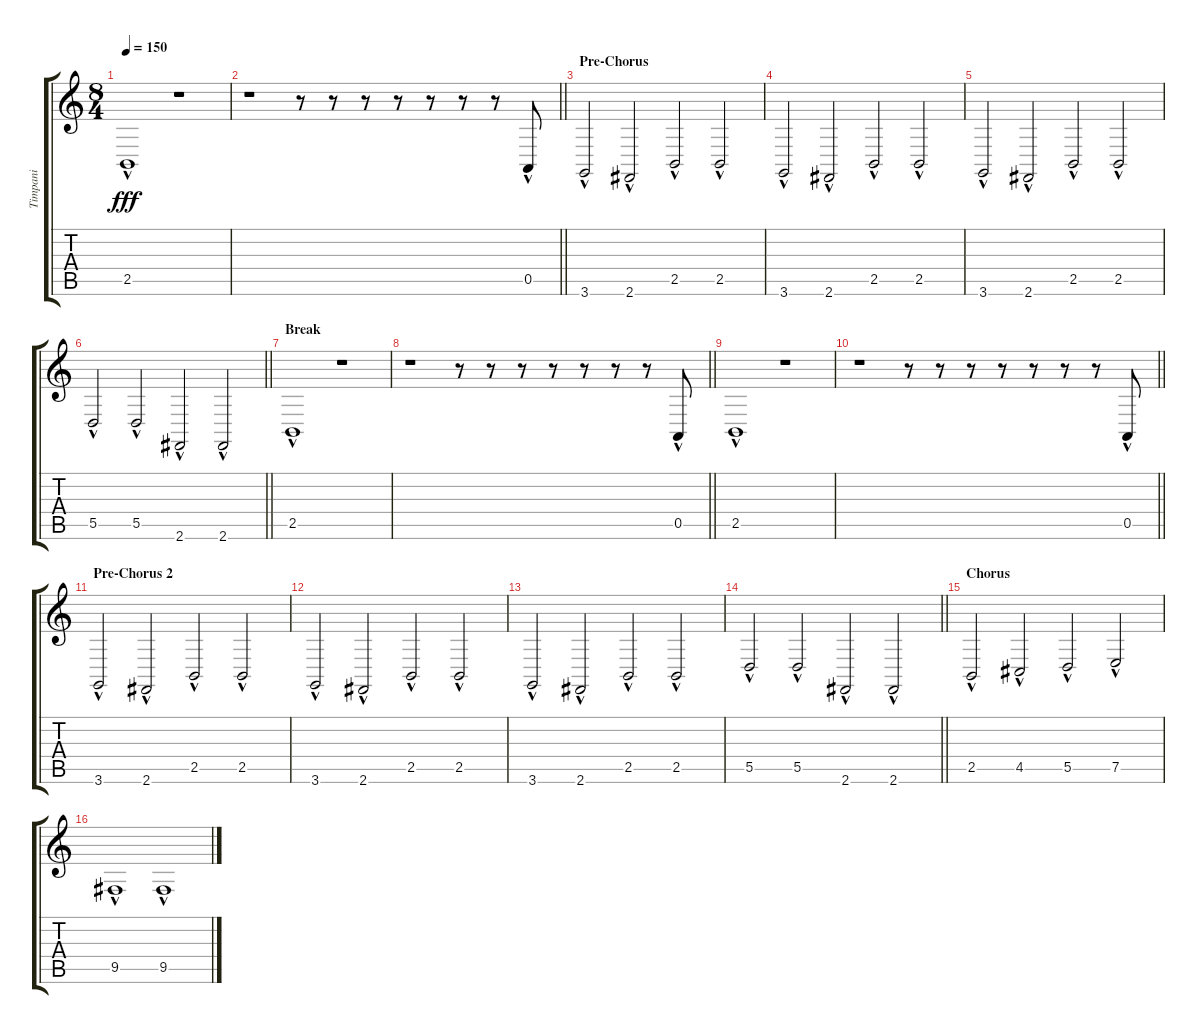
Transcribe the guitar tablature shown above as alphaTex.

\track ("Timpani" "Timpani") {instrument timpani}
\staff {score tabs}
\tuning (E4 B3 G3 D3 A2 E2) {hide}
\ts (8 4)
\tempo 150
\clef g2
\ks c
2.5{hac}.1{dy fff} r.1 |
\barLineRight lightlight
r.1 r.8 r.8 r.8 r.8 r.8 r.8 r.8 0.5{hac}.8 |
\section ("" "Pre-Chorus")
3.6{hac}.2 2.6{hac}.2 2.5{hac}.2 2.5{hac}.2 |
3.6{hac}.2 2.6{hac}.2 2.5{hac}.2 2.5{hac}.2 |
3.6{hac}.2 2.6{hac}.2 2.5{hac}.2 2.5{hac}.2 |
\barLineRight lightlight
5.5{hac}.2 5.5{hac}.2 2.6{hac}.2 2.6{hac}.2 |
\section ("" "Break")
2.5{hac}.1 r.1 |
\barLineRight lightlight
r.1 r.8 r.8 r.8 r.8 r.8 r.8 r.8 0.5{hac}.8 |
2.5{hac}.1 r.1 |
\barLineRight lightlight
r.1 r.8 r.8 r.8 r.8 r.8 r.8 r.8 0.5{hac}.8 |
\section ("" "Pre-Chorus 2")
3.6{hac}.2 2.6{hac}.2 2.5{hac}.2 2.5{hac}.2 |
3.6{hac}.2 2.6{hac}.2 2.5{hac}.2 2.5{hac}.2 |
3.6{hac}.2 2.6{hac}.2 2.5{hac}.2 2.5{hac}.2 |
\barLineRight lightlight
5.5{hac}.2 5.5{hac}.2 2.6{hac}.2 2.6{hac}.2 |
\section ("" "Chorus")
2.5{hac}.2 4.5{hac}.2 5.5{hac}.2 7.5{hac}.2 |
9.5{hac}.1 9.5{hac}.1
